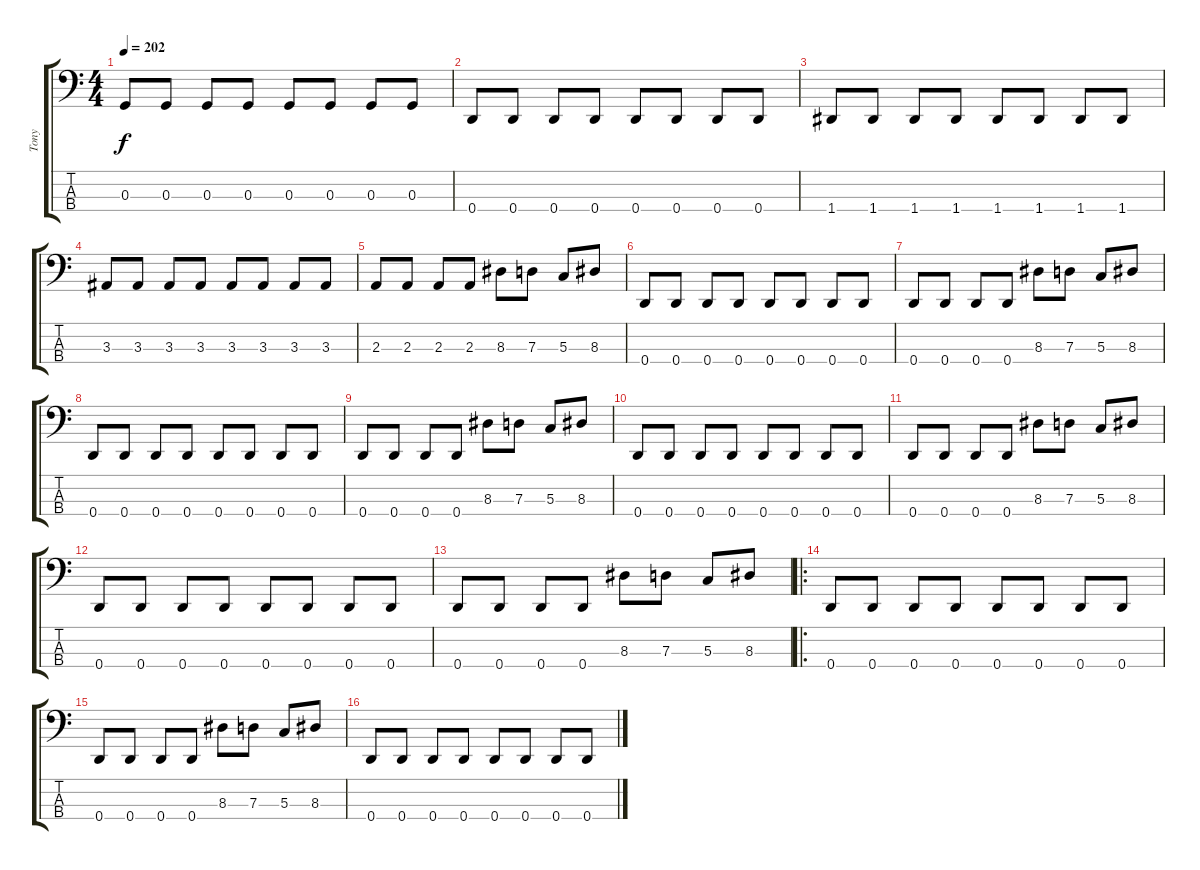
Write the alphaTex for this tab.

\track ("Tony" "Tony") {instrument electricbasspick}
\staff {score tabs}
\tuning (F2 C2 G1 D1) {hide}
\ts (4 4)
\tempo 202
\clef f4
\ks c
0.3.8{dy f} 0.3.8 0.3.8 0.3.8 0.3.8 0.3.8 0.3.8 0.3.8 |
0.4.8 0.4.8 0.4.8 0.4.8 0.4.8 0.4.8 0.4.8 0.4.8 |
1.4.8 1.4.8 1.4.8 1.4.8 1.4.8 1.4.8 1.4.8 1.4.8 |
3.3.8 3.3.8 3.3.8 3.3.8 3.3.8 3.3.8 3.3.8 3.3.8 |
2.3.8 2.3.8 2.3.8 2.3.8 8.3.8 7.3.8 5.3.8 8.3.8 |
0.4.8 0.4.8 0.4.8 0.4.8 0.4.8 0.4.8 0.4.8 0.4.8 |
0.4.8 0.4.8 0.4.8 0.4.8 8.3.8 7.3.8 5.3.8 8.3.8 |
0.4.8 0.4.8 0.4.8 0.4.8 0.4.8 0.4.8 0.4.8 0.4.8 |
0.4.8 0.4.8 0.4.8 0.4.8 8.3.8 7.3.8 5.3.8 8.3.8 |
0.4.8 0.4.8 0.4.8 0.4.8 0.4.8 0.4.8 0.4.8 0.4.8 |
0.4.8 0.4.8 0.4.8 0.4.8 8.3.8 7.3.8 5.3.8 8.3.8 |
0.4.8 0.4.8 0.4.8 0.4.8 0.4.8 0.4.8 0.4.8 0.4.8 |
0.4.8 0.4.8 0.4.8 0.4.8 8.3.8 7.3.8 5.3.8 8.3.8 |
\ro
0.4.8 0.4.8 0.4.8 0.4.8 0.4.8 0.4.8 0.4.8 0.4.8 |
0.4.8 0.4.8 0.4.8 0.4.8 8.3.8 7.3.8 5.3.8 8.3.8 |
0.4.8 0.4.8 0.4.8 0.4.8 0.4.8 0.4.8 0.4.8 0.4.8
